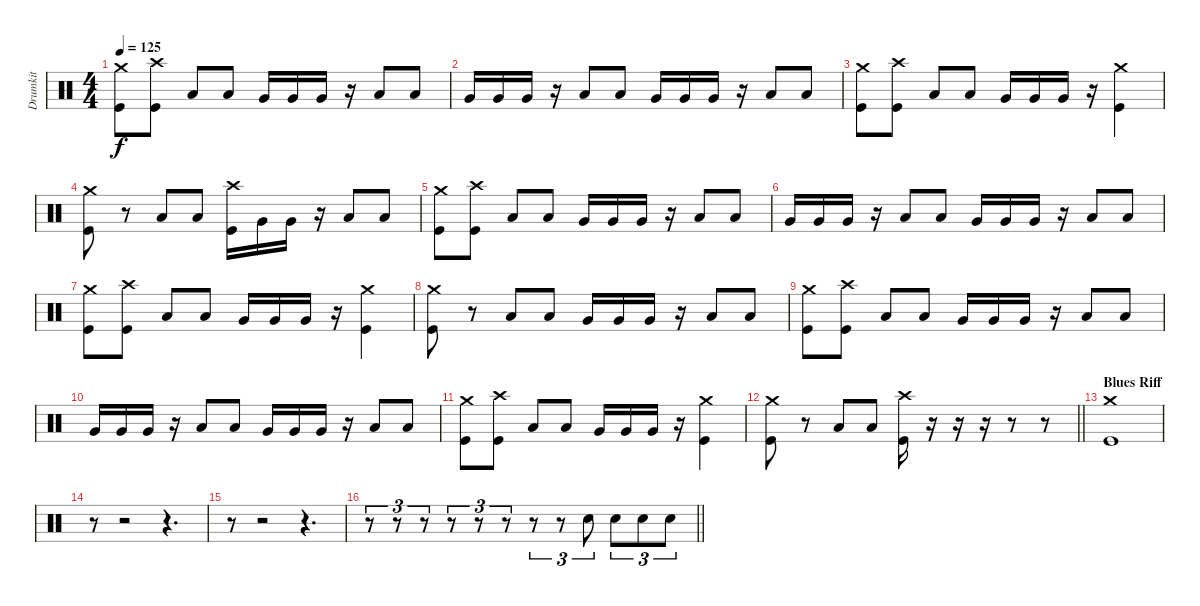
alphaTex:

\track ("Drumkit" "Drumkit") {instrument percussion}
\staff {score}
\articulation defaults
\ts (4 4)
\tempo 125
\clef neutral
\ks c
("Crash medium (hit)" "Kick (hit)").8{dy f} ("Crash high (hit)" "Kick (hit)").8 "Low Tom (hit)".8 "Low Tom (hit)".8 "Very Low Tom (hit)".16 "Very Low Tom (hit)".16 "Very Low Tom (hit)".16 r.16 "Low Tom (hit)".8 "Low Tom (hit)".8 |
"Very Low Tom (hit)".16 "Very Low Tom (hit)".16 "Very Low Tom (hit)".16 r.16 "Low Tom (hit)".8 "Low Tom (hit)".8 "Very Low Tom (hit)".16 "Very Low Tom (hit)".16 "Very Low Tom (hit)".16 r.16 "Low Tom (hit)".8 "Low Tom (hit)".8 |
("Crash medium (hit)" "Kick (hit)").8 ("Crash high (hit)" "Kick (hit)").8 "Low Tom (hit)".8 "Low Tom (hit)".8 "Very Low Tom (hit)".16 "Very Low Tom (hit)".16 "Very Low Tom (hit)".16 r.16 ("Crash medium (hit)" "Kick (hit)").4 |
("Crash medium (hit)" "Kick (hit)").8 r.8 "Low Tom (hit)".8 "Low Tom (hit)".8 ("Crash high (hit)" "Kick (hit)").16 "Very Low Tom (hit)".16 "Very Low Tom (hit)".16 r.16 "Low Tom (hit)".8 "Low Tom (hit)".8 |
("Crash medium (hit)" "Kick (hit)").8 ("Crash high (hit)" "Kick (hit)").8 "Low Tom (hit)".8 "Low Tom (hit)".8 "Very Low Tom (hit)".16 "Very Low Tom (hit)".16 "Very Low Tom (hit)".16 r.16 "Low Tom (hit)".8 "Low Tom (hit)".8 |
"Very Low Tom (hit)".16 "Very Low Tom (hit)".16 "Very Low Tom (hit)".16 r.16 "Low Tom (hit)".8 "Low Tom (hit)".8 "Very Low Tom (hit)".16 "Very Low Tom (hit)".16 "Very Low Tom (hit)".16 r.16 "Low Tom (hit)".8 "Low Tom (hit)".8 |
("Crash medium (hit)" "Kick (hit)").8 ("Crash high (hit)" "Kick (hit)").8 "Low Tom (hit)".8 "Low Tom (hit)".8 "Very Low Tom (hit)".16 "Very Low Tom (hit)".16 "Very Low Tom (hit)".16 r.16 ("Crash medium (hit)" "Kick (hit)").4 |
("Crash medium (hit)" "Kick (hit)").8 r.8 "Low Tom (hit)".8 "Low Tom (hit)".8 "Very Low Tom (hit)".16 "Very Low Tom (hit)".16 "Very Low Tom (hit)".16 r.16 "Low Tom (hit)".8 "Low Tom (hit)".8 |
("Crash medium (hit)" "Kick (hit)").8 ("Crash high (hit)" "Kick (hit)").8 "Low Tom (hit)".8 "Low Tom (hit)".8 "Very Low Tom (hit)".16 "Very Low Tom (hit)".16 "Very Low Tom (hit)".16 r.16 "Low Tom (hit)".8 "Low Tom (hit)".8 |
"Very Low Tom (hit)".16 "Very Low Tom (hit)".16 "Very Low Tom (hit)".16 r.16 "Low Tom (hit)".8 "Low Tom (hit)".8 "Very Low Tom (hit)".16 "Very Low Tom (hit)".16 "Very Low Tom (hit)".16 r.16 "Low Tom (hit)".8 "Low Tom (hit)".8 |
("Crash medium (hit)" "Kick (hit)").8 ("Crash high (hit)" "Kick (hit)").8 "Low Tom (hit)".8 "Low Tom (hit)".8 "Very Low Tom (hit)".16 "Very Low Tom (hit)".16 "Very Low Tom (hit)".16 r.16 ("Crash medium (hit)" "Kick (hit)").4 |
\barLineRight lightlight
("Crash medium (hit)" "Kick (hit)").8 r.8 "Low Tom (hit)".8 "Low Tom (hit)".8 ("Crash high (hit)" "Kick (hit)").16 r.16 r.16 r.16 r.8 r.8 |
\section ("" "Blues Riff")
("Crash medium (hit)" "Kick (hit)").1 |
r.8 r.2 r.4{d} |
r.8 r.2 r.4{d} |
\barLineRight lightlight
r.8{tu (3 2)} r.8{tu (3 2)} r.8{tu (3 2)} r.8{tu (3 2)} r.8{tu (3 2)} r.8{tu (3 2)} r.8{tu (3 2)} r.8{tu (3 2)} "Snare (hit) 2".8{tu (3 2)} "Snare (hit) 2".8{tu (3 2)} "Snare (hit) 2".8{tu (3 2)} "Snare (hit) 2".8{tu (3 2)}
